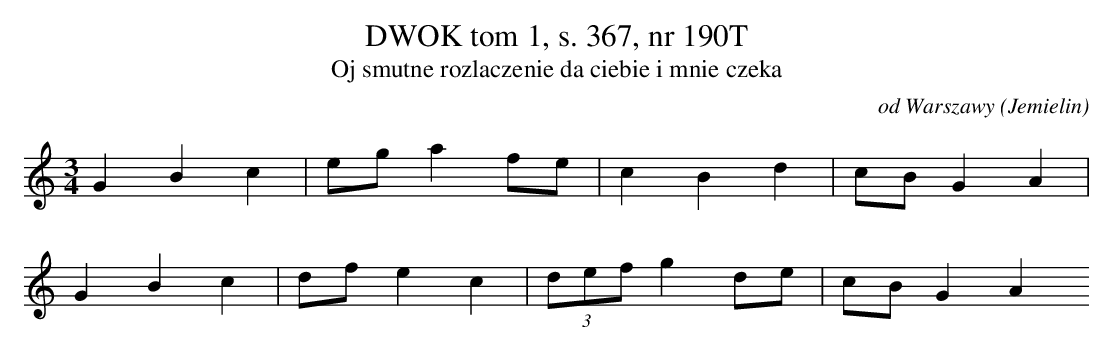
X:1
T: DWOK tom 1, s. 367, nr 190T
T: Oj smutne rozlaczenie da ciebie i mnie czeka
O: od Warszawy (Jemielin)
M: 3/4
L: 1/8
K: C
G2B2c2 | ega2fe | c2B2d2 | cBG2A2 |
G2B2c2 | dfe2c2 | (3def g2de | cBG2A2
